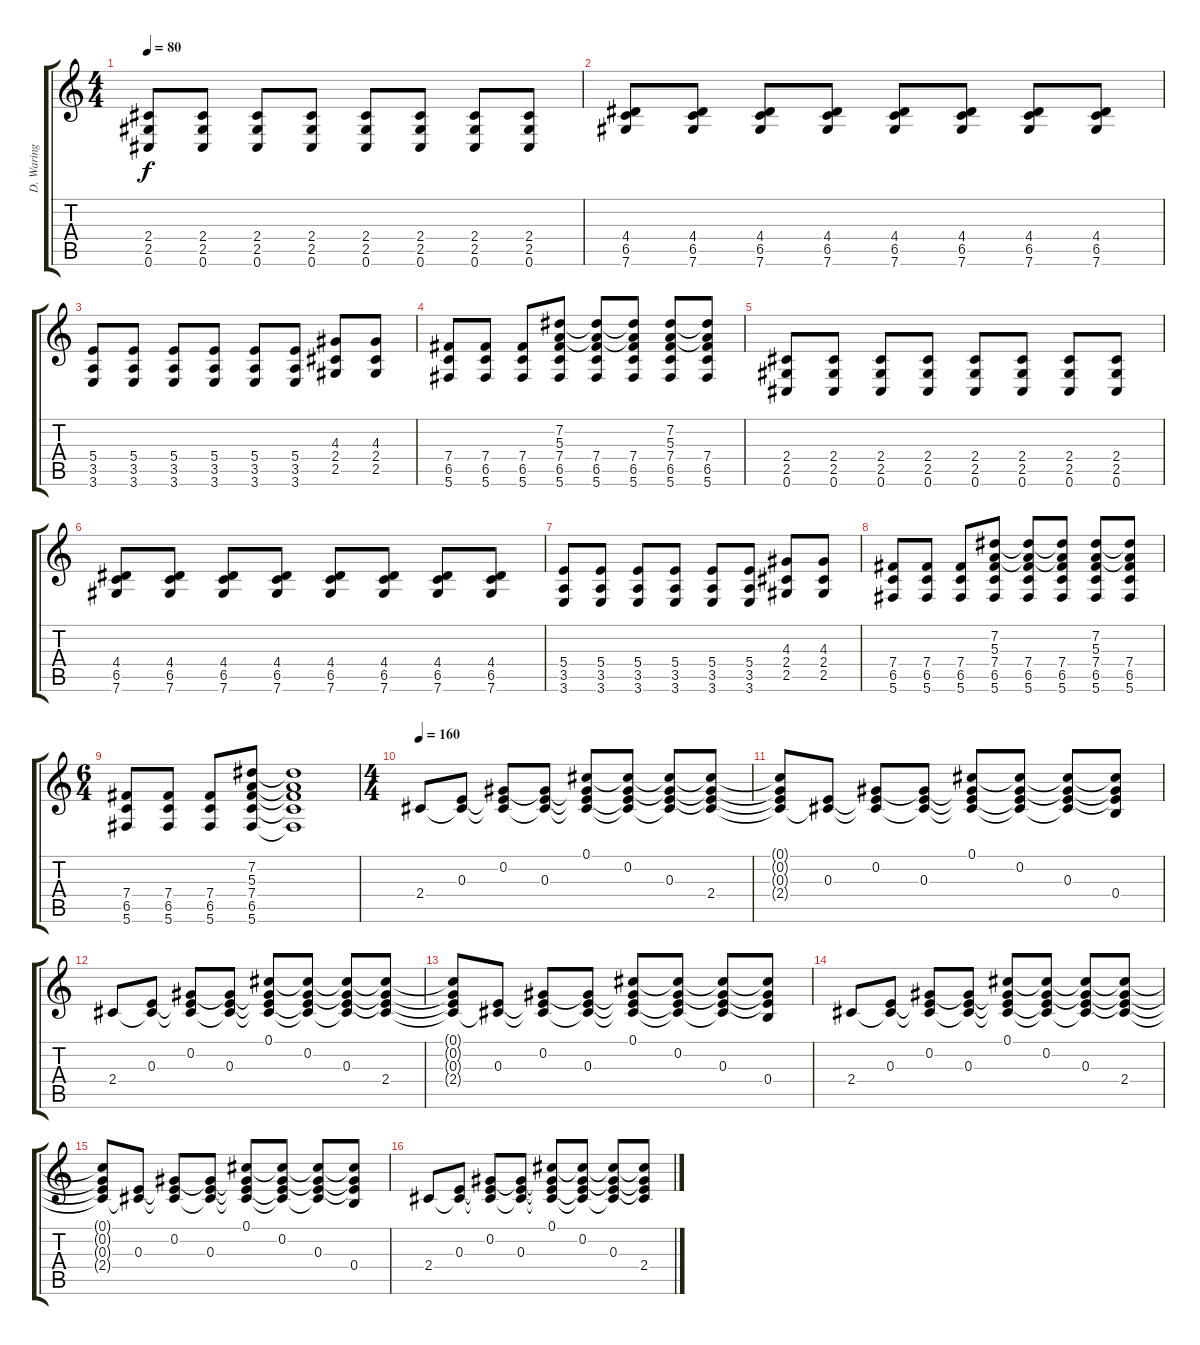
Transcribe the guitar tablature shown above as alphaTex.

\track ("D. Waring Gtr." "D. Waring ") {instrument distortionguitar}
\staff {score tabs}
\tuning (Db4 Ab3 E3 B2 Gb2 Db2) {hide}
\ts (4 4)
\tempo 80
\clef g2
\ks c
(2.4 2.5 0.6).8{dy f} (2.4 2.5 0.6).8 (2.4 2.5 0.6).8 (2.4 2.5 0.6).8 (2.4 2.5 0.6).8 (2.4 2.5 0.6).8 (2.4 2.5 0.6).8 (2.4 2.5 0.6).8 |
(4.4 6.5 7.6).8 (4.4 6.5 7.6).8 (4.4 6.5 7.6).8 (4.4 6.5 7.6).8 (4.4 6.5 7.6).8 (4.4 6.5 7.6).8 (4.4 6.5 7.6).8 (4.4 6.5 7.6).8 |
(5.4 3.5 3.6).8 (5.4 3.5 3.6).8 (5.4 3.5 3.6).8 (5.4 3.5 3.6).8 (5.4 3.5 3.6).8 (5.4 3.5 3.6).8 (4.3 2.4 2.5).8 (4.3 2.4 2.5).8 |
(7.4 6.5 5.6).8 (7.4 6.5 5.6).8 (7.4 6.5 5.6).8 (7.2 5.3 7.4 6.5 5.6).8 (7.2{t} 5.3{t} 7.4 6.5 5.6).8 (7.2{t} 5.3{t} 7.4 6.5 5.6).8 (7.2 5.3 7.4 6.5 5.6).8 (7.2{t} 5.3{t} 7.4 6.5 5.6).8 |
(2.4 2.5 0.6).8 (2.4 2.5 0.6).8 (2.4 2.5 0.6).8 (2.4 2.5 0.6).8 (2.4 2.5 0.6).8 (2.4 2.5 0.6).8 (2.4 2.5 0.6).8 (2.4 2.5 0.6).8 |
(4.4 6.5 7.6).8 (4.4 6.5 7.6).8 (4.4 6.5 7.6).8 (4.4 6.5 7.6).8 (4.4 6.5 7.6).8 (4.4 6.5 7.6).8 (4.4 6.5 7.6).8 (4.4 6.5 7.6).8 |
(5.4 3.5 3.6).8 (5.4 3.5 3.6).8 (5.4 3.5 3.6).8 (5.4 3.5 3.6).8 (5.4 3.5 3.6).8 (5.4 3.5 3.6).8 (4.3 2.4 2.5).8 (4.3 2.4 2.5).8 |
(7.4 6.5 5.6).8 (7.4 6.5 5.6).8 (7.4 6.5 5.6).8 (7.2 5.3 7.4 6.5 5.6).8 (7.2{t} 5.3{t} 7.4 6.5 5.6).8 (7.2{t} 5.3{t} 7.4 6.5 5.6).8 (7.2 5.3 7.4 6.5 5.6).8 (7.2{t} 5.3{t} 7.4 6.5 5.6).8 |
\ts (6 4)
(7.4 6.5 5.6).8 (7.4 6.5 5.6).8 (7.4 6.5 5.6).8 (7.2 5.3 7.4 6.5 5.6).8 (7.2{t} 5.3{t} 7.4{t} 6.5{t} 5.6{t}).1 |
\ts (4 4)
\tempo 160
2.4.8{instrument electricguitarclean} (0.3 2.4{t}).8 (0.2 0.3{t} 2.4{t}).8 (0.2{t} 0.3 2.4{t}).8 (0.1 0.2{t} 0.3{t} 2.4{t}).8 (0.1{t} 0.2 0.3{t} 2.4{t}).8 (0.1{t} 0.2{t} 0.3 2.4{t}).8 (0.1{t} 0.2{t} 0.3{t} 2.4).8 |
(0.1{t} 0.2{t} 0.3{t} 2.4{t}).8 (0.3 2.4{t}).8 (0.2 0.3{t} 2.4{t}).8 (0.2{t} 0.3 2.4{t}).8 (0.1 0.2{t} 0.3{t} 2.4{t}).8 (0.1{t} 0.2 0.3{t} 2.4{t}).8 (0.1{t} 0.2{t} 0.3 2.4{t}).8 (0.1{t} 0.2{t} 0.3{t} 0.4).8 |
2.4.8 (0.3 2.4{t}).8 (0.2 0.3{t} 2.4{t}).8 (0.2{t} 0.3 2.4{t}).8 (0.1 0.2{t} 0.3{t} 2.4{t}).8 (0.1{t} 0.2 0.3{t} 2.4{t}).8 (0.1{t} 0.2{t} 0.3 2.4{t}).8 (0.1{t} 0.2{t} 0.3{t} 2.4).8 |
(0.1{t} 0.2{t} 0.3{t} 2.4{t}).8 (0.3 2.4{t}).8 (0.2 0.3{t} 2.4{t}).8 (0.2{t} 0.3 2.4{t}).8 (0.1 0.2{t} 0.3{t} 2.4{t}).8 (0.1{t} 0.2 0.3{t} 2.4{t}).8 (0.1{t} 0.2{t} 0.3 2.4{t}).8 (0.1{t} 0.2{t} 0.3{t} 0.4).8 |
2.4.8 (0.3 2.4{t}).8 (0.2 0.3{t} 2.4{t}).8 (0.2{t} 0.3 2.4{t}).8 (0.1 0.2{t} 0.3{t} 2.4{t}).8 (0.1{t} 0.2 0.3{t} 2.4{t}).8 (0.1{t} 0.2{t} 0.3 2.4{t}).8 (0.1{t} 0.2{t} 0.3{t} 2.4).8 |
(0.1{t} 0.2{t} 0.3{t} 2.4{t}).8 (0.3 2.4{t}).8 (0.2 0.3{t} 2.4{t}).8 (0.2{t} 0.3 2.4{t}).8 (0.1 0.2{t} 0.3{t} 2.4{t}).8 (0.1{t} 0.2 0.3{t} 2.4{t}).8 (0.1{t} 0.2{t} 0.3 2.4{t}).8 (0.1{t} 0.2{t} 0.3{t} 0.4).8 |
2.4.8 (0.3 2.4{t}).8 (0.2 0.3{t} 2.4{t}).8 (0.2{t} 0.3 2.4{t}).8 (0.1 0.2{t} 0.3{t} 2.4{t}).8 (0.1{t} 0.2 0.3{t} 2.4{t}).8 (0.1{t} 0.2{t} 0.3 2.4{t}).8 (0.1{t} 0.2{t} 0.3{t} 2.4).8
